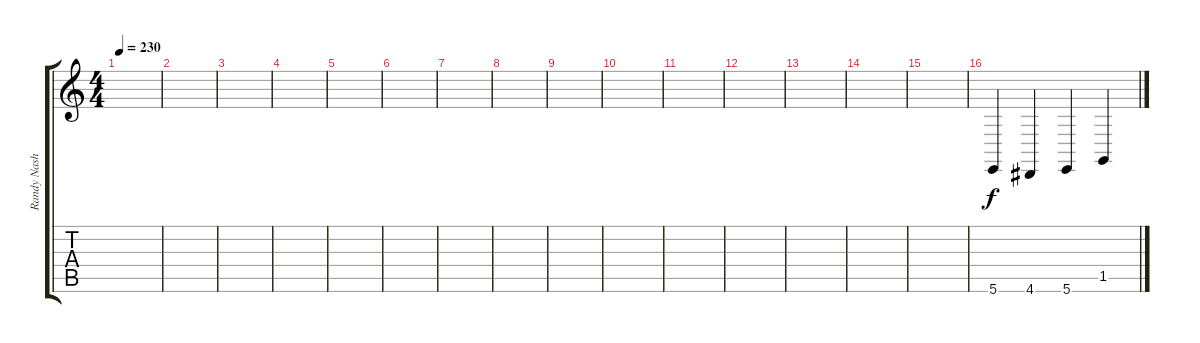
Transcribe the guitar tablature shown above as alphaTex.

\track ("Randy Nashleanas" "Randy Nash") {instrument cello}
\staff {score tabs}
\tuning (Db4 Ab3 E3 B2 Gb2 B1) {hide}
\ts (4 4)
\tempo 230
\clef g2
\ks c
|
|
|
|
|
|
|
|
|
|
|
|
|
|
|
5.6.4 4.6.4 5.6.4 1.5.4
